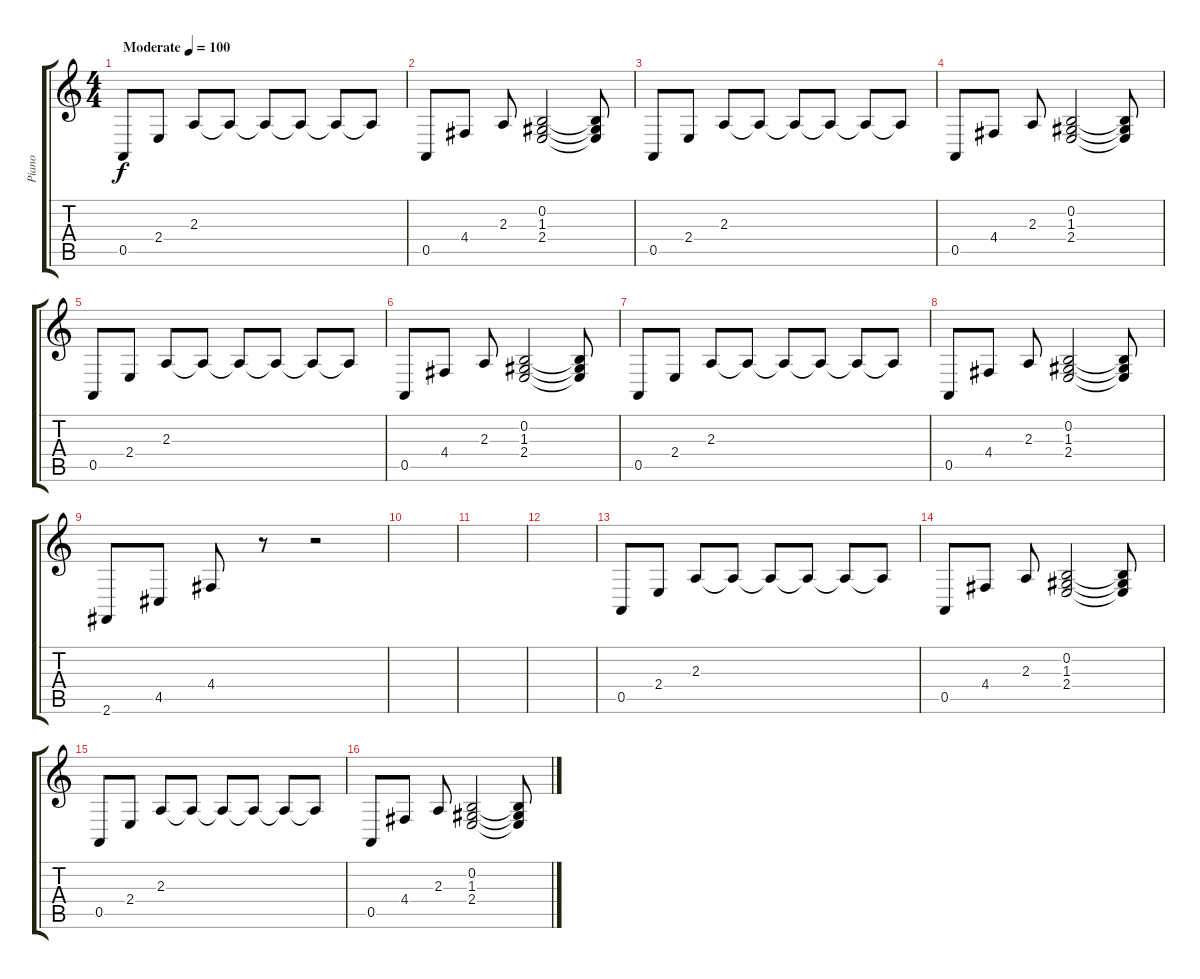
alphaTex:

\track ("Piano" "Piano") {instrument acousticgrandpiano}
\staff {score tabs}
\tuning (E4 B3 G3 D3 A2 E2) {hide}
\ts (4 4)
\tempo (100 "Moderate")
\clef g2
\ks c
0.5.8{dy f instrument acousticgrandpiano} 2.4.8 2.3.8 2.3{t}.8 2.3{t}.8 2.3{t}.8 2.3{t}.8 2.3{t}.8 |
0.5.8 4.4.8 2.3.8 (0.2 1.3 2.4).2 (0.2{t} 1.3{t} 2.4{t}).8 |
0.5.8 2.4.8 2.3.8 2.3{t}.8 2.3{t}.8 2.3{t}.8 2.3{t}.8 2.3{t}.8 |
0.5.8 4.4.8 2.3.8 (0.2 1.3 2.4).2 (0.2{t} 1.3{t} 2.4{t}).8 |
0.5.8 2.4.8 2.3.8 2.3{t}.8 2.3{t}.8 2.3{t}.8 2.3{t}.8 2.3{t}.8 |
0.5.8 4.4.8 2.3.8 (0.2 1.3 2.4).2 (0.2{t} 1.3{t} 2.4{t}).8 |
0.5.8 2.4.8 2.3.8 2.3{t}.8 2.3{t}.8 2.3{t}.8 2.3{t}.8 2.3{t}.8 |
0.5.8 4.4.8 2.3.8 (0.2 1.3 2.4).2 (0.2{t} 1.3{t} 2.4{t}).8 |
2.6.8 4.5.8 4.4.8 r.8 r.2 |
|
|
|
0.5.8 2.4.8 2.3.8 2.3{t}.8 2.3{t}.8 2.3{t}.8 2.3{t}.8 2.3{t}.8 |
0.5.8 4.4.8 2.3.8 (0.2 1.3 2.4).2 (0.2{t} 1.3{t} 2.4{t}).8 |
0.5.8 2.4.8 2.3.8 2.3{t}.8 2.3{t}.8 2.3{t}.8 2.3{t}.8 2.3{t}.8 |
0.5.8 4.4.8 2.3.8 (0.2 1.3 2.4).2 (0.2{t} 1.3{t} 2.4{t}).8
